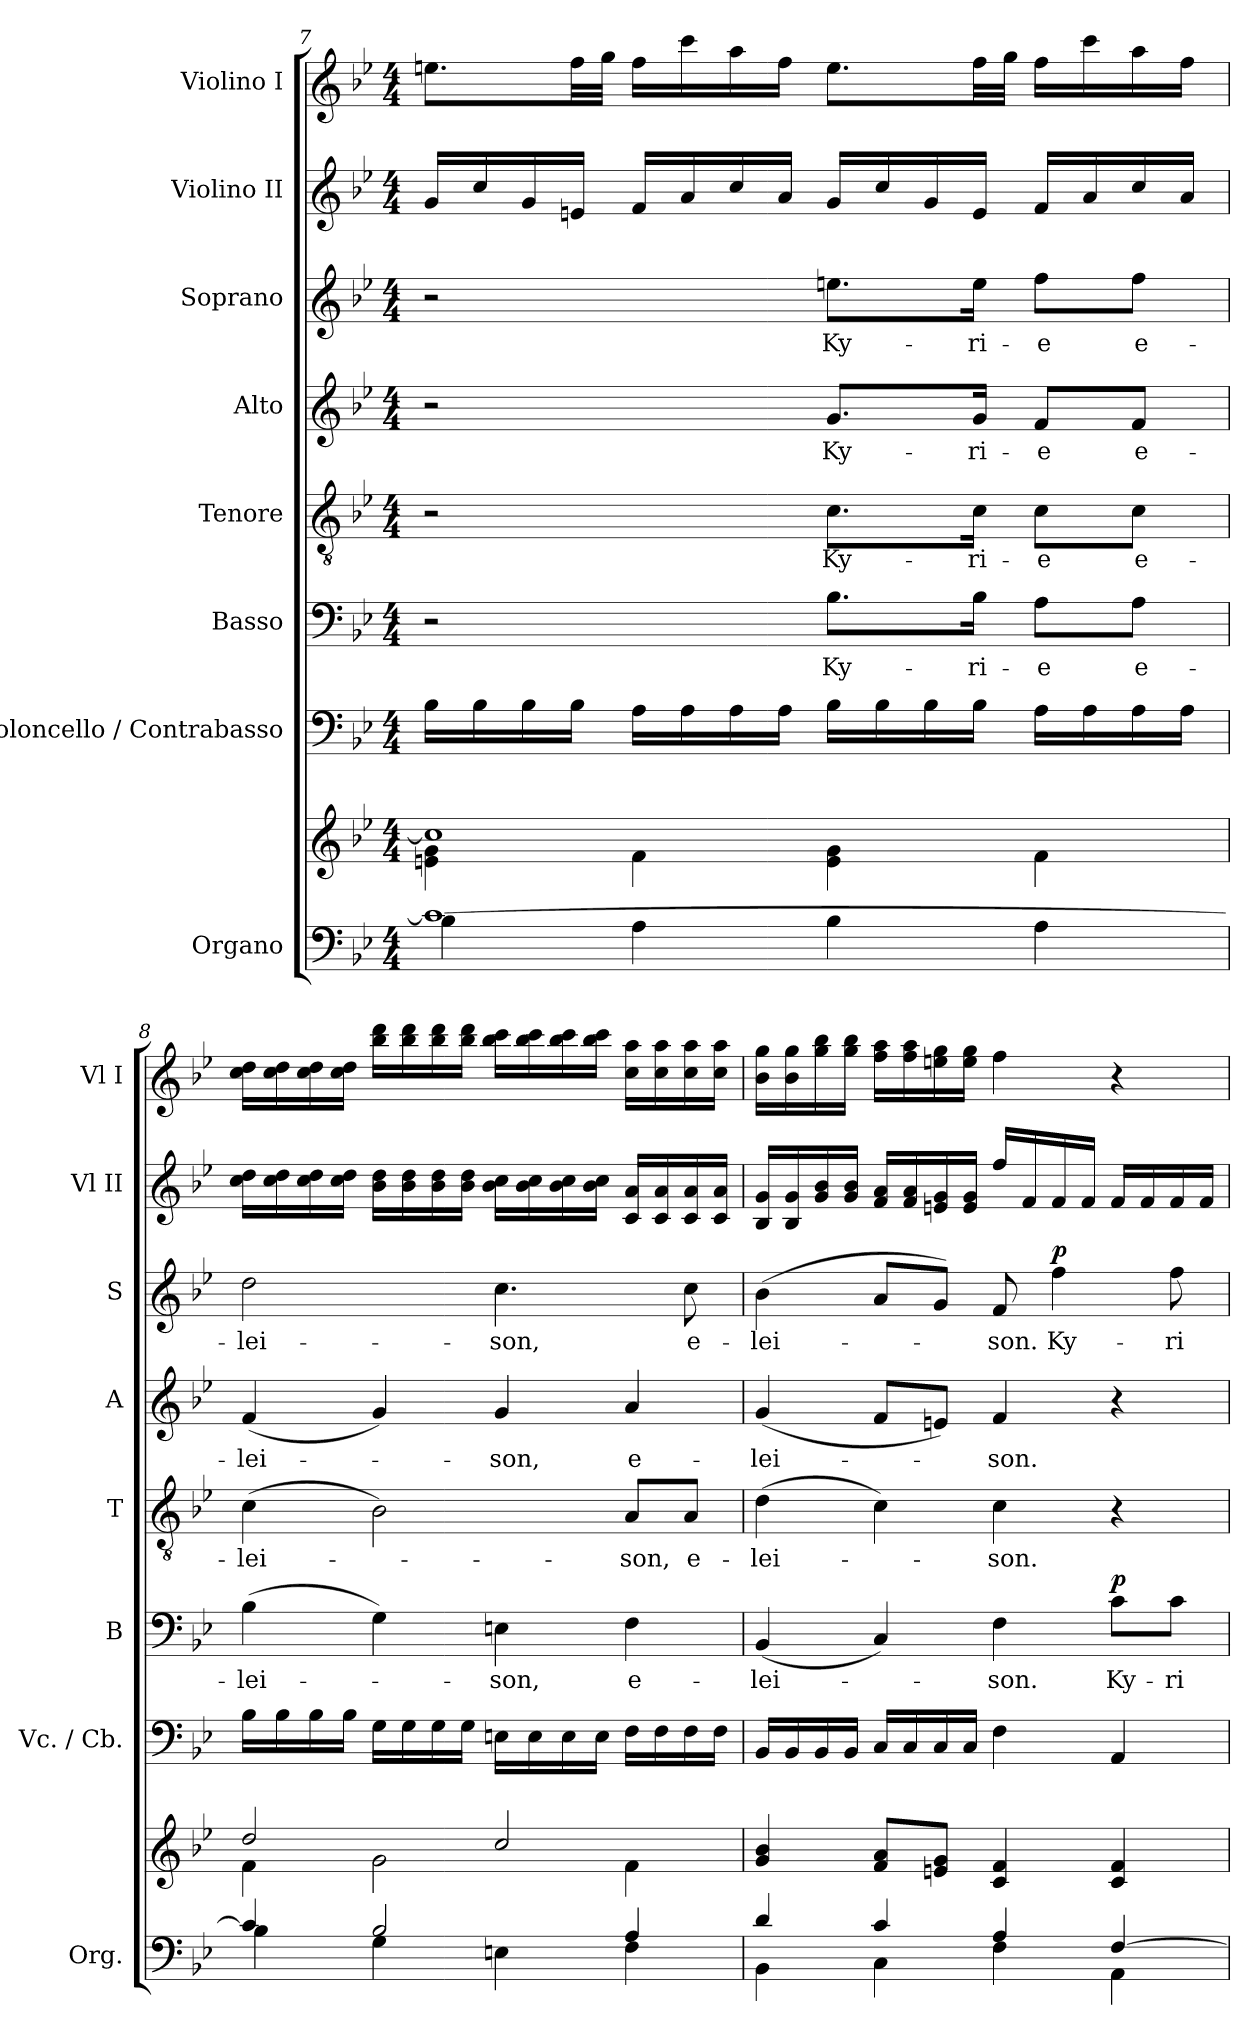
**kern	**kern	**kern	**kern	**text	**dynam	**kern	**text	**kern	**text	**kern	**text	**dynam	**kern	**kern
*part8	*part8	*part7	*part6	*part6	*part6	*part5	*part5	*part4	*part4	*part3	*part3	*part3	*part2	*part1
*staff9	*staff8	*staff7	*staff6	*staff6	*staff6	*staff5	*staff5	*staff4	*staff4	*staff3	*staff3	*staff3	*staff2	*staff1
*I"Organo	*	*I"Violoncello / Contrabasso	*I"Basso	*	*	*I"Tenore	*	*I"Alto	*	*I"Soprano	*	*	*I"Violino II	*I"Violino I
*I'Org.	*	*I'Vc. /  Cb.	*I'B	*	*	*I'T	*	*I'A	*	*I'S	*	*	*I'Vl  II	*I'Vl  I
*clefF4	*clefG2	*clefF4	*clefF4	*	*	*clefGv2	*	*clefG2	*	*clefG2	*	*	*clefG2	*clefG2
*k[b-e-]	*k[b-e-]	*k[b-e-]	*k[b-e-]	*	*	*k[b-e-]	*	*k[b-e-]	*	*k[b-e-]	*	*	*k[b-e-]	*k[b-e-]
*B-:	*B-:	*B-:	*B-:	*	*	*B-:	*	*B-:	*	*B-:	*	*	*B-:	*B-:
*M4/4	*M4/4	*M4/4	*M4/4	*	*	*M4/4	*	*M4/4	*	*M4/4	*	*	*M4/4	*M4/4
=7	=7	=7	=7	=7	=7	=7	=7	=7	=7	=7	=7	=7	=7	=7
*^	*^	*	*	*	*	*	*	*	*	*	*	*	*	*
1c_	4B-\	1cc]	4en\ 4g\	16B-\LL	2r	.	.	2r	.	2r	.	2r	.	.	16g/LL	8.een\L
.	.	.	.	16B-\	.	.	.	.	.	.	.	.	.	.	16cc/	.
.	.	.	.	16B-\	.	.	.	.	.	.	.	.	.	.	16g/	.
.	.	.	.	16B-\JJ	.	.	.	.	.	.	.	.	.	.	16en/JJ	32ff\LL
.	.	.	.	.	.	.	.	.	.	.	.	.	.	.	.	32gg\JJJ
.	4A\	.	4f\	16A\LL	.	.	.	.	.	.	.	.	.	.	16f/LL	16ff\LL
.	.	.	.	16A\	.	.	.	.	.	.	.	.	.	.	16a/	16ccc\
.	.	.	.	16A\	.	.	.	.	.	.	.	.	.	.	16cc/	16aa\
.	.	.	.	16A\JJ	.	.	.	.	.	.	.	.	.	.	16a/JJ	16ff\JJ
!	!	!	!	!	!	!LO:LY:b	!	!	!LO:LY:b	!	!LO:LY:b	!	!LO:LY:b	!	!	!
.	4B-\	.	4e\ 4g\	16B-\LL	8.B-\L	Ky-	.	8.c\L	Ky-	8.g/L	Ky-	8.een\L	Ky-	.	16g/LL	8.ee\L
.	.	.	.	16B-\	.	.	.	.	.	.	.	.	.	.	16cc/	.
.	.	.	.	16B-\	.	.	.	.	.	.	.	.	.	.	16g/	.
!	!	!	!	!	!	!LO:LY:b	!	!	!LO:LY:b	!	!LO:LY:b	!	!LO:LY:b	!	!	!
.	.	.	.	16B-\JJ	16B-\Jk	-ri-	.	16c\Jk	-ri-	16g/Jk	-ri-	16ee\Jk	-ri-	.	16e/JJ	32ff\LL
.	.	.	.	.	.	.	.	.	.	.	.	.	.	.	.	32gg\JJJ
!	!	!	!	!	!	!LO:LY:b	!	!	!LO:LY:b	!	!LO:LY:b	!	!LO:LY:b	!	!	!
.	4A\	.	4f\	16A\LL	8A\L	-e	.	8c\L	-e	8f/L	-e	8ff\L	-e	.	16f/LL	16ff\LL
.	.	.	.	16A\	.	.	.	.	.	.	.	.	.	.	16a/	16ccc\
!	!	!	!	!	!	!LO:LY:b	!	!	!LO:LY:b	!	!LO:LY:b	!	!LO:LY:b	!	!	!
.	.	.	.	16A\	8A\J	e-	.	8c\J	e-	8f/J	e-	8ff\J	e-	.	16cc/	16aa\
.	.	.	.	16A\JJ	.	.	.	.	.	.	.	.	.	.	16a/JJ	16ff\JJ
!!LO:PB:g=z
=8	=8	=8	=8	=8	=8	=8	=8	=8	=8	=8	=8	=8	=8	=8	=8	=8
!	!	!	!	!	!	!LO:LY:b	!	!	!LO:LY:b	!	!LO:LY:b	!	!LO:LY:b	!	!	!
4c/]	4B-\	2dd/	4f\	16B-\LL	(>4B-\	-lei-	.	(>4c\	-lei-	(<4f/	-lei-	2dd\	-lei-	.	16cc\ 16dd\LL	16cc\ 16dd\LL
.	.	.	.	16B-\	.	.	.	.	.	.	.	.	.	.	16cc\ 16dd\	16cc\ 16dd\
.	.	.	.	16B-\	.	.	.	.	.	.	.	.	.	.	16cc\ 16dd\	16cc\ 16dd\
.	.	.	.	16B-\JJ	.	.	.	.	.	.	.	.	.	.	16cc\ 16dd\JJ	16cc\ 16dd\JJ
2B-/	4G\	.	2g\	16G\LL	4G\)	.	.	2B-\)	.	4g/)	.	.	.	.	16b-\ 16dd\LL	16bb-\ 16ddd\LL
.	.	.	.	16G\	.	.	.	.	.	.	.	.	.	.	16b-\ 16dd\	16bb-\ 16ddd\
.	.	.	.	16G\	.	.	.	.	.	.	.	.	.	.	16b-\ 16dd\	16bb-\ 16ddd\
.	.	.	.	16G\JJ	.	.	.	.	.	.	.	.	.	.	16b-\ 16dd\JJ	16bb-\ 16ddd\JJ
!	!	!	!	!	!	!LO:LY:b	!	!	!	!	!LO:LY:b	!	!LO:LY:b	!	!	!
.	4En\	2cc/	.	16En\LL	4En\	-son,	.	.	.	4g/	-son,	4.cc\	-son,	.	16b-\ 16cc\LL	16bb-\ 16ccc\LL
.	.	.	.	16E\	.	.	.	.	.	.	.	.	.	.	16b-\ 16cc\	16bb-\ 16ccc\
.	.	.	.	16E\	.	.	.	.	.	.	.	.	.	.	16b-\ 16cc\	16bb-\ 16ccc\
.	.	.	.	16E\JJ	.	.	.	.	.	.	.	.	.	.	16b-\ 16cc\JJ	16bb-\ 16ccc\JJ
!	!	!	!	!	!	!LO:LY:b	!	!	!LO:LY:b	!	!LO:LY:b	!	!	!	!	!
4A/	4F\	.	4f\	16F\LL	4F\	e-	.	8A/L	-son,	4a/	e-	.	.	.	16c/ 16a/LL	16cc\ 16aa\LL
.	.	.	.	16F\	.	.	.	.	.	.	.	.	.	.	16c/ 16a/	16cc\ 16aa\
!	!	!	!	!	!	!	!	!	!LO:LY:b	!	!	!	!LO:LY:b	!	!	!
.	.	.	.	16F\	.	.	.	8A/J	e-	.	.	8cc\	e-	.	16c/ 16a/	16cc\ 16aa\
.	.	.	.	16F\JJ	.	.	.	.	.	.	.	.	.	.	16c/ 16a/JJ	16cc\ 16aa\JJ
*	*	*v	*v	*	*	*	*	*	*	*	*	*	*	*	*	*
=9	=9	=9	=9	=9	=9	=9	=9	=9	=9	=9	=9	=9	=9	=9	=9
!	!	!	!	!	!LO:LY:b	!	!	!LO:LY:b	!	!LO:LY:b	!	!LO:LY:b	!	!	!
4d/	4BB-\	4g/ 4b-/	16BB-/LL	(<4BB-/	-lei-	.	(>4d\	-lei-	(<4g/	-lei-	(>4b-\	-lei-	.	16B-/ 16g/LL	16b-\ 16gg\LL
.	.	.	16BB-/	.	.	.	.	.	.	.	.	.	.	16B-/ 16g/	16b-\ 16gg\
.	.	.	16BB-/	.	.	.	.	.	.	.	.	.	.	16g/ 16b-/	16gg\ 16bb-\
.	.	.	16BB-/JJ	.	.	.	.	.	.	.	.	.	.	16g/ 16b-/JJ	16gg\ 16bb-\JJ
4c/	4C\	8f/ 8a/L	16C/LL	4C/)	.	.	4c\)	.	8f/L	.	8a/L	.	.	16f/ 16a/LL	16ff\ 16aa\LL
.	.	.	16C/	.	.	.	.	.	.	.	.	.	.	16f/ 16a/	16ff\ 16aa\
.	.	8en/ 8g/J	16C/	.	.	.	.	.	8en/J)	.	8g/J)	.	.	16en/ 16g/	16een\ 16gg\
.	.	.	16C/JJ	.	.	.	.	.	.	.	.	.	.	16e/ 16g/JJ	16ee\ 16gg\JJ
!	!	!	!	!	!LO:LY:b	!	!	!LO:LY:b	!	!LO:LY:b	!	!LO:LY:b	!	!	!
4A/	4F\	4c/ 4f/	4F\	4F\	-son.	.	4c\	-son.	4f/	-son.	8f/	-son.	.	16ff/LL	4ff\
.	.	.	.	.	.	.	.	.	.	.	.	.	.	16f/	.
!	!	!	!	!	!	!	!	!	!	!	!	!LO:LY:b	!LO:DY:a	!	!
.	.	.	.	.	.	.	.	.	.	.	4ff\	Ky-	p	16f/	.
.	.	.	.	.	.	.	.	.	.	.	.	.	.	16f/JJ	.
!	!	!	!	!	!LO:LY:b	!LO:DY:a	!	!	!	!	!	!	!	!	!
[>4F/	4AA\	4c/ 4f/	4AA/	8c\L	Ky-	p	4r	.	4r	.	.	.	.	16f/LL	4r
.	.	.	.	.	.	.	.	.	.	.	.	.	.	16f/	.
!	!	!	!	!	!LO:LY:b	!	!	!	!	!	!	!LO:LY:b	!	!	!
.	.	.	.	8c\J	-ri-	.	.	.	.	.	8ff\	-ri-	.	16f/	.
.	.	.	.	.	.	.	.	.	.	.	.	.	.	16f/JJ	.
*v	*v	*	*	*	*	*	*	*	*	*	*	*	*	*	*
=	=	=	=	=	=	=	=	=	=	=	=	=	=	=
*-	*-	*-	*-	*-	*-	*-	*-	*-	*-	*-	*-	*-	*-	*-
